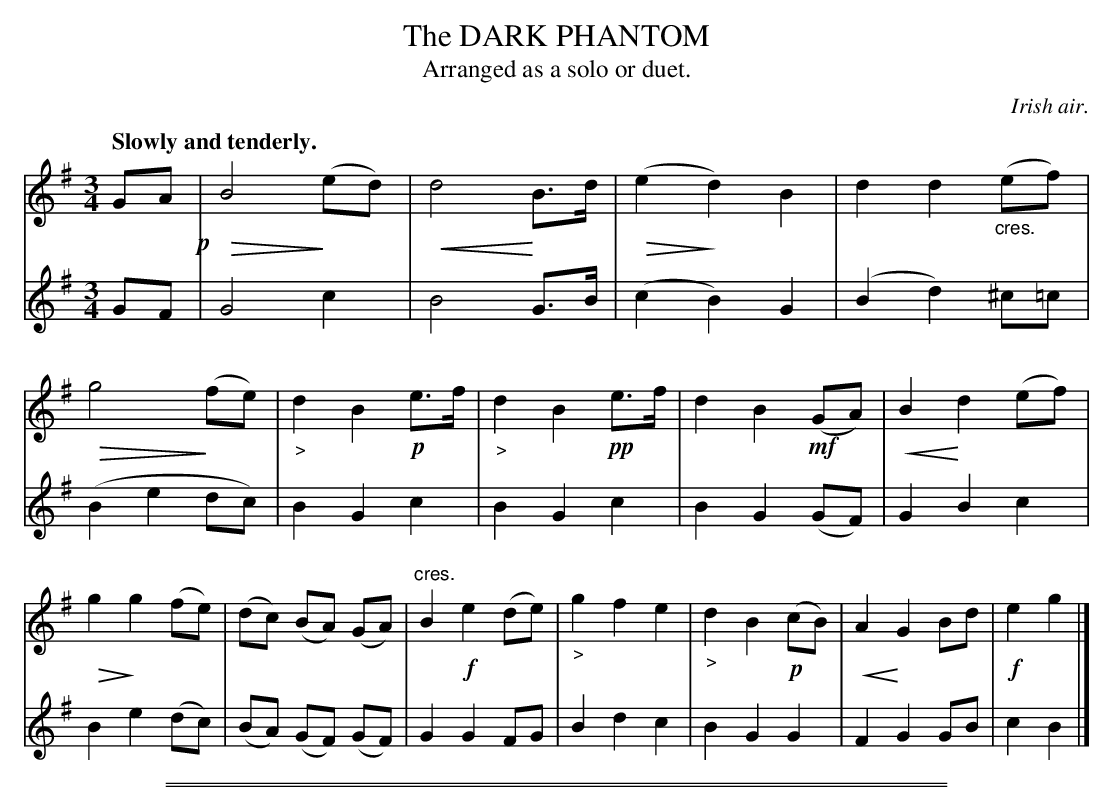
X:1
T: The DARK PHANTOM
T: Arranged as a solo or duet.
O: Irish air.
Q: "Slowly and tenderly."
U: p=!crescendo(!
U: P=!crescendo)!
U: Q=!diminuendo(!
U: q=!diminuendo)!
M: 3/4
L: 1/8
K: G
V: 1 staves=2
GA !p!|\
QB4 q(ed) | pd4 PB>d |Q (e2q d2) B2 | d2 d2 "_cres."(ef) |\
Qg4 q(fe) | "_>"d2 B2 !p!e>f | "_>"d2 B2 !pp!e>f | d2 B2 !mf!(GA) |\
pB2 Pd2 (ef) | Qg2 qg2 (fe) | (dc) (BA) (GA) | "cres."B2 !f!e2 (de) |\
"_>"g2 f2 e2 | "_>"d2 B2 !p!(cB) | pA2 PG2 Bd | !f!e2 g2 |]
V: 2
GF |\
G4 c2 | B4 G>B | (c2 B2) G2 | (B2 d2) ^c=c |\
(B2 e2 dc) | B2 G2 c2 | B2 G2 c2 | B2 G2 (GF) |
G2 B2 c2 | B2 e2 (dc) | (BA) (GF) (GF) | G2 G2 FG |\
B2 d2 c2 | B2 G2 G2 | F2 G2 GB | c2 B2 |]
